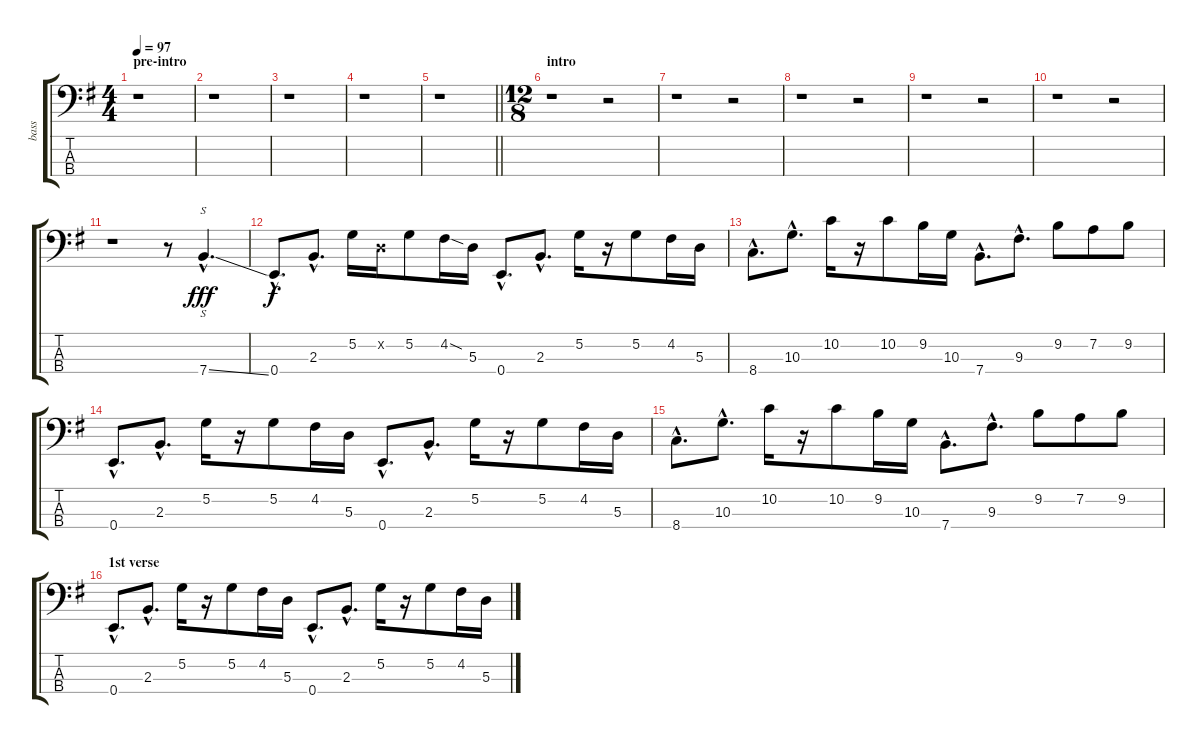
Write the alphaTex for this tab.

\track ("bass" "bass") {instrument electricbassfinger}
\staff {score tabs}
\tuning (G2 D2 A1 E1) {hide}
\ts (4 4)
\section ("" "pre-intro")
\tempo 97
\clef f4
\ks g
r.1{dy fff instrument electricbassfinger} |
r.1 |
r.1 |
r.1 |
\barLineRight lightlight
r.1 |
\ts (12 8)
\section ("" "intro")
r.1 r.2 |
r.1 r.2 |
r.1 r.2 |
r.1 r.2 |
r.1 r.2 |
r.1 r.8 7.4{ss hac}.4{s d} |
0.4{hac}.8{d dy f} 2.3{hac}.8{d} 5.2.16 0.2{x}.16 5.2.8 4.2{sod}.16 5.3.16 0.4{hac}.8{d} 2.3{hac}.8{d} 5.2.16 r.16 5.2.8 4.2.16 5.3.16 |
8.4{hac}.8{d} 10.3{hac}.8{d} 10.2.16 r.16 10.2.8 9.2.16 10.3.16 7.4{hac}.8{d} 9.3{hac}.8{d} 9.2.8 7.2.8 9.2.8 |
0.4{hac}.8{d} 2.3{hac}.8{d} 5.2.16 r.16 5.2.8 4.2.16 5.3.16 0.4{hac}.8{d} 2.3{hac}.8{d} 5.2.16 r.16 5.2.8 4.2.16 5.3.16 |
8.4{hac}.8{d} 10.3{hac}.8{d} 10.2.16 r.16 10.2.8 9.2.16 10.3.16 7.4{hac}.8{d} 9.3{hac}.8{d} 9.2.8 7.2.8 9.2.8 |
\section ("" "1st verse")
0.4{hac}.8{d} 2.3{hac}.8{d} 5.2.16 r.16 5.2.8 4.2.16 5.3.16 0.4{hac}.8{d} 2.3{hac}.8{d} 5.2.16 r.16 5.2.8 4.2.16 5.3.16
